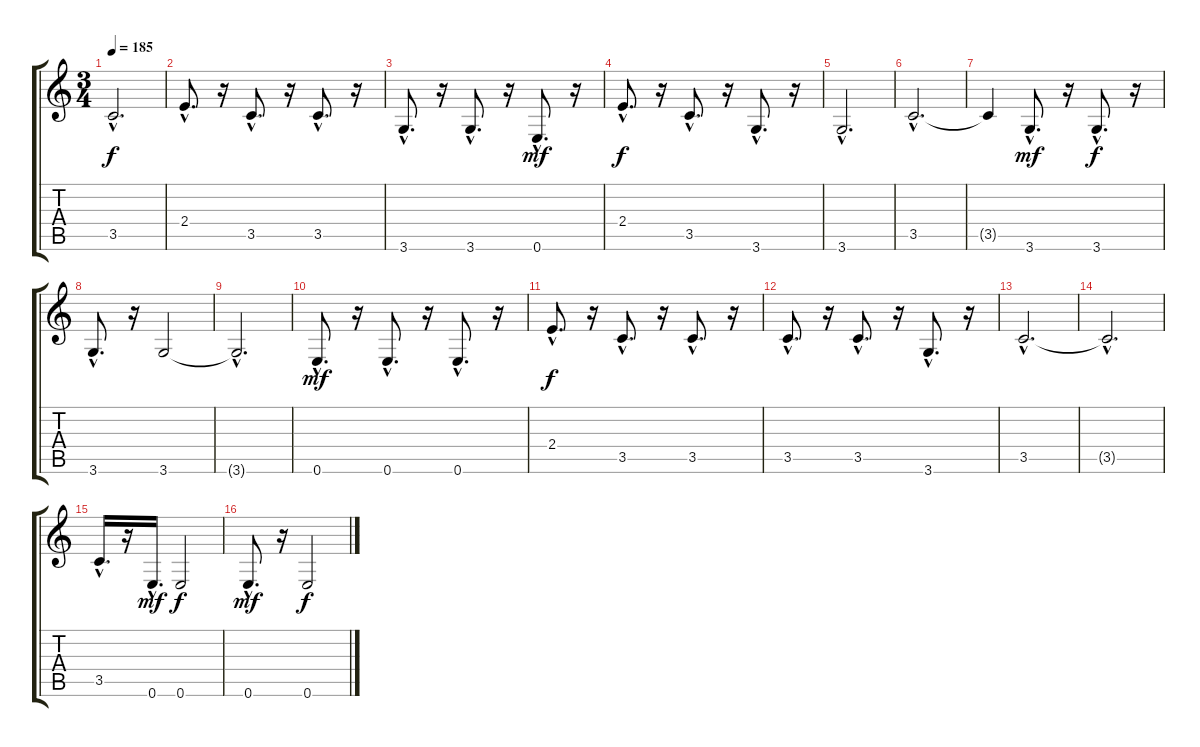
\track "" {instrument overdrivenguitar}
\staff {score tabs}
\tuning (E4 B3 G3 D3 A2 E2) {hide}
\ts (3 4)
\tempo 185
\clef g2
\ks c
3.5{hac t}.2{d dy f} |
2.4{hac}.8{d} r.16 3.5{hac}.8{d} r.16 3.5{hac}.8{d} r.16 |
3.6{hac}.8{d} r.16 3.6{hac}.8{d} r.16 0.6{hac}.8{d dy mf} r.16 |
2.4{hac}.8{d dy f} r.16 3.5{hac}.8{d} r.16 3.6{hac}.8{d} r.16 |
3.6{hac}.2{d} |
3.5{hac}.2{d} |
3.5{t}.4 3.6{hac}.8{d dy mf} r.16 3.6{hac}.8{d dy f} r.16 |
3.6{hac}.8{d} r.16 3.6.2 |
3.6{hac t}.2{d} |
0.6{hac}.8{d dy mf} r.16 0.6{hac}.8{d} r.16 0.6{hac}.8{d} r.16 |
2.4{hac}.8{d dy f} r.16 3.5{hac}.8{d} r.16 3.5{hac}.8{d} r.16 |
3.5{hac}.8{d} r.16 3.5{hac}.8{d} r.16 3.6{hac}.8{d} r.16 |
3.5{hac}.2{d} |
3.5{hac t}.2{d} |
3.5{hac}.16{d} r.16 0.6{hac}.16{d dy mf} 0.6.2{dy f} |
0.6{hac}.8{d dy mf} r.16 0.6.2{dy f}
